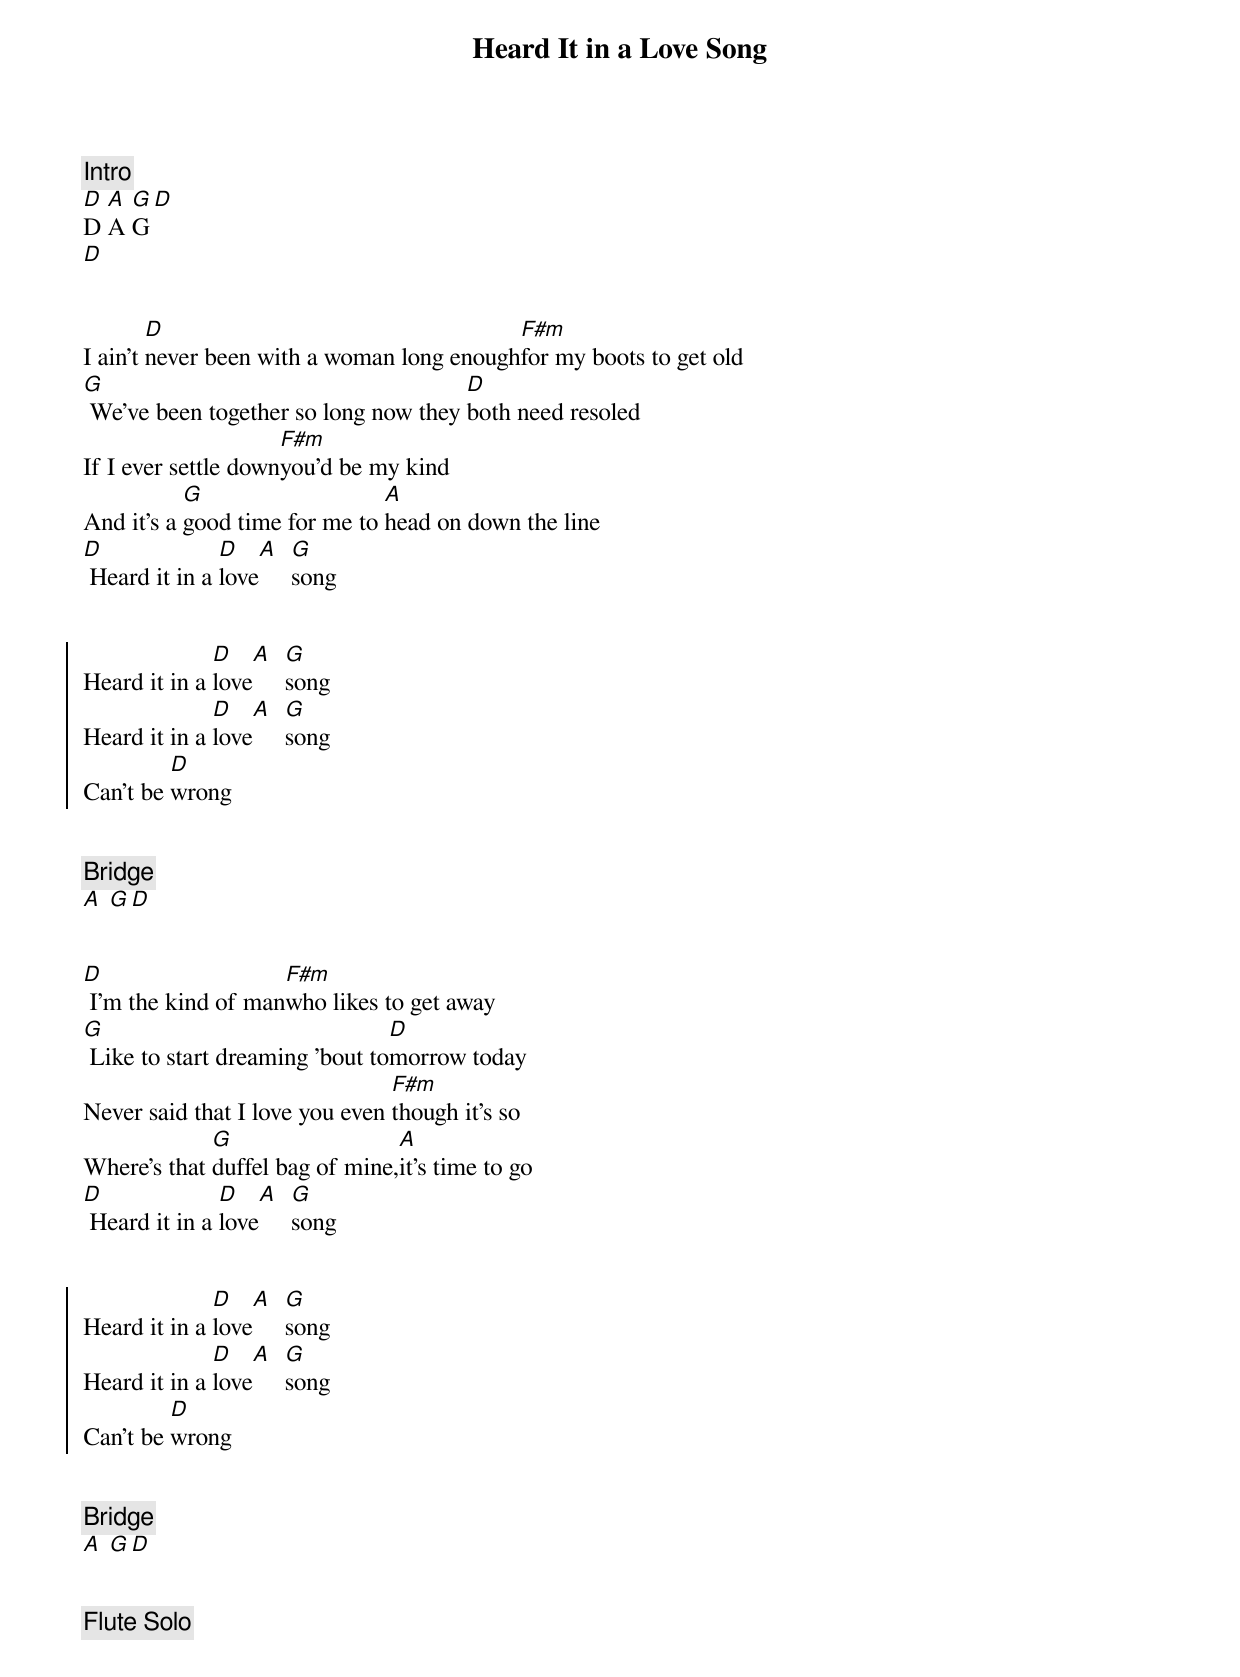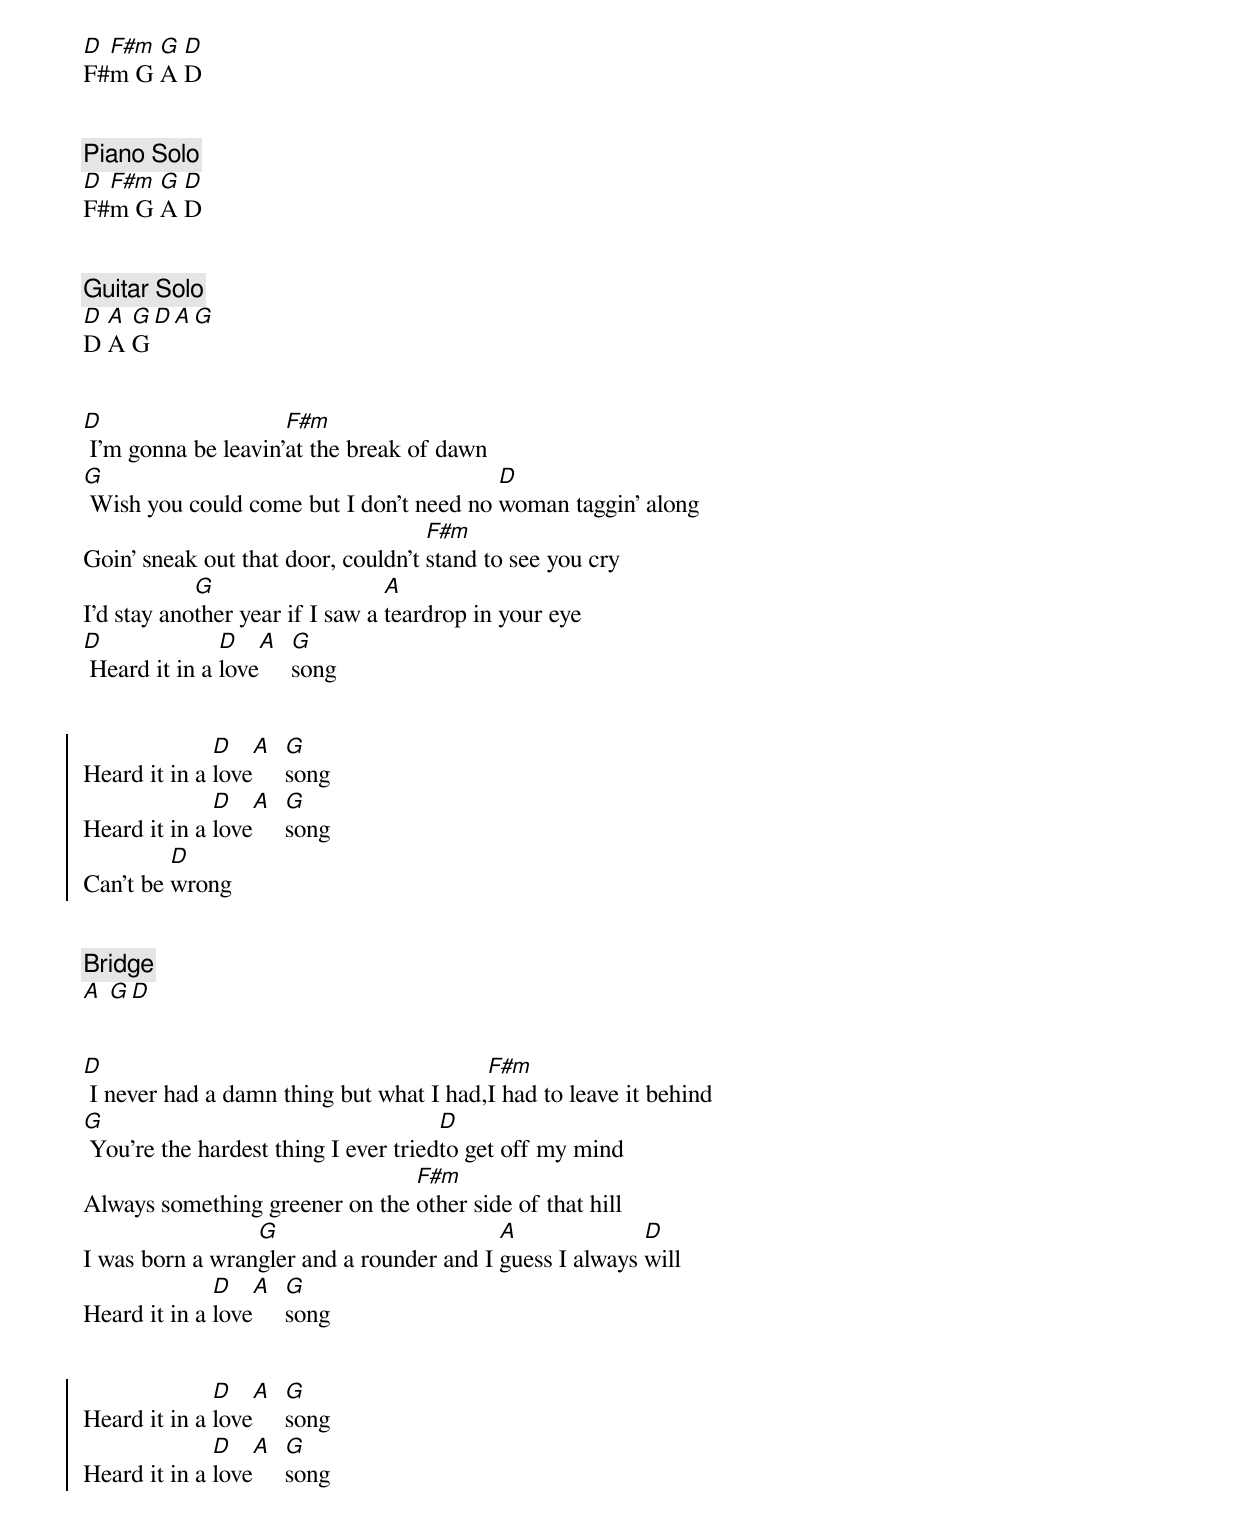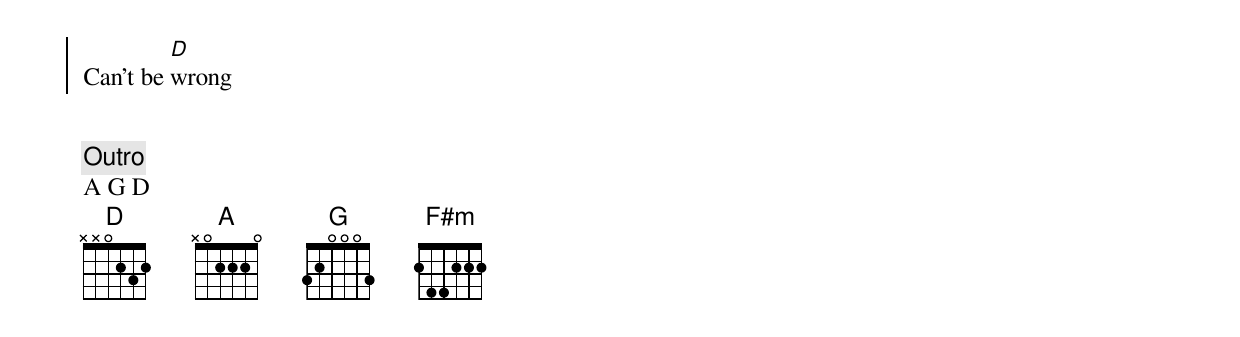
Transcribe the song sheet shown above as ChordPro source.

{title: Heard It in a Love Song}
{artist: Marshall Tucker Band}
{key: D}
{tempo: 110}
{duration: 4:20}

{comment: Intro}
[D]D [A]A [G]G[D]
[D]


{start_of_verse}
I ain't [D]never been with a woman long enough[F#m]for my boots to get old
[G] We've been together so long now they [D]both need resoled
If I ever settle down[F#m]you'd be my kind
And it's a [G]good time for me to [A]head on down the line
[D] Heard it in a [D]love[A]  [G]song
{end_of_verse}


{start_of_chorus}
Heard it in a [D]love[A]  [G]song
Heard it in a [D]love[A]  [G]song
Can't be [D]wrong
{end_of_chorus}


{comment: Bridge}
[A] [G][D]


{start_of_verse}
[D] I'm the kind of man[F#m]who likes to get away
[G] Like to start dreaming 'bout to[D]morrow today
Never said that I love you even [F#m]though it's so
Where's that [G]duffel bag of mine,[A]it's time to go
[D] Heard it in a [D]love[A]  [G]song
{end_of_verse}


{start_of_chorus}
Heard it in a [D]love[A]  [G]song
Heard it in a [D]love[A]  [G]song
Can't be [D]wrong
{end_of_chorus}


{comment: Bridge}
[A] [G][D]


{comment: Flute Solo}
[D]F#[F#m]m G [G]A [D]D


{comment: Piano Solo}
[D]F#[F#m]m G [G]A [D]D


{comment: Guitar Solo}
[D]D [A]A [G]G[D][A][G]


{start_of_verse}
[D] I'm gonna be leavin'[F#m]at the break of dawn
[G] Wish you could come but I don't need no [D]woman taggin' along
Goin' sneak out that door, couldn't [F#m]stand to see you cry
I'd stay ano[G]ther year if I saw a [A]teardrop in your eye
[D] Heard it in a [D]love[A]  [G]song
{end_of_verse}


{start_of_chorus}
Heard it in a [D]love[A]  [G]song
Heard it in a [D]love[A]  [G]song
Can't be [D]wrong
{end_of_chorus}


{comment: Bridge}
[A] [G][D]


{start_of_verse}
[D] I never had a damn thing but what I had,[F#m]I had to leave it behind
[G] You're the hardest thing I ever tried[D]to get off my mind
Always something greener on the [F#m]other side of that hill
I was born a wran[G]gler and a rounder and I [A]guess I always [D]will
Heard it in a [D]love[A]  [G]song
{end_of_verse}


{start_of_chorus}
Heard it in a [D]love[A]  [G]song
Heard it in a [D]love[A]  [G]song
Can't be [D]wrong
{end_of_chorus}


{comment: Outro}
A G D
